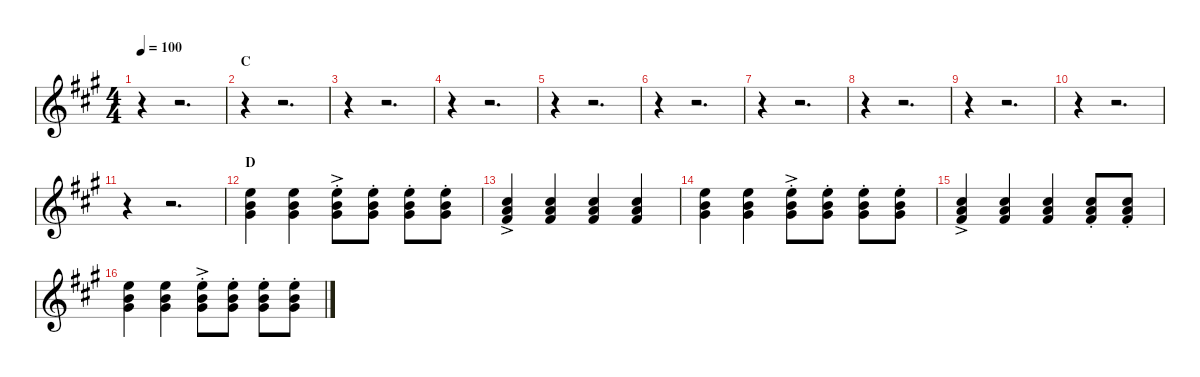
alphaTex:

\defaultSystemsLayout 4
\hideDynamics
\bracketExtendMode nobrackets
\singleTrackTrackNamePolicy hidden
\multiTrackTrackNamePolicy hidden
\otherSystemsTrackNameOrientation horizontal
\track ("Right hand" "pno.") {instrument acousticgrandpiano}
\staff {score}
\tuning (Gb7 Ab5 E5 B4 C3 E3 Bb1)
\ts (4 4)
\tempo 100
\clef g2
\ks a
r.4{dy f beam Down} r.2{d beam Down} |
\section ("" "C")
r.4{beam Down} r.2{d beam Down} |
r.4{beam Down} r.2{d beam Down} |
r.4{beam Down} r.2{d beam Down} |
r.4{beam Down} r.2{d beam Down} |
r.4{beam Down} r.2{d beam Down} |
r.4{beam Down} r.2{d beam Down} |
r.4{beam Down} r.2{d beam Down} |
r.4{beam Down} r.2{d beam Down} |
r.4{beam Down} r.2{d beam Down} |
r.4{beam Down} r.2{d beam Down} |
\section ("" "D")
(0.3{acc forcenatural} 0.4{acc forcenatural} 16.6{acc #}).4{beam Down} (0.3{acc forcenatural} 0.4{acc forcenatural} 16.6{acc #}).4{beam Down} (0.3{st acc forcenatural} 0.4{ac st acc forcenatural} 16.6{st acc #}).8{beam Down} (0.3{st acc forcenatural} 0.4{st acc forcenatural} 16.6{st acc #}).8{beam Down} (0.3{st acc forcenatural} 0.4{st acc forcenatural} 16.6{st acc #}).8{beam Down} (0.3{st acc forcenatural} 0.4{st acc forcenatural} 16.6{st acc #}).8{beam Down} |
(2.4{ac acc #} 18.5{acc #} 17.6{acc forcenatural}).4{beam Up} (2.4{acc #} 18.5{acc #} 17.6{acc forcenatural}).4{beam Up} (2.4{acc #} 18.5{acc #} 17.6{acc forcenatural}).4{dy mp beam Up} (2.4{acc #} 18.5{acc #} 17.6{acc forcenatural}).4{dy f beam Up} |
(0.3{acc forcenatural} 0.4{acc forcenatural} 16.6{acc #}).4{beam Down} (0.3{acc forcenatural} 0.4{acc forcenatural} 16.6{acc #}).4{beam Down} (0.3{st acc forcenatural} 0.4{ac st acc forcenatural} 16.6{st acc #}).8{beam Down} (0.3{st acc forcenatural} 0.4{st acc forcenatural} 16.6{st acc #}).8{beam Down} (0.3{st acc forcenatural} 0.4{st acc forcenatural} 16.6{st acc #}).8{beam Down} (0.3{st acc forcenatural} 0.4{st acc forcenatural} 16.6{st acc #}).8{beam Down} |
(2.4{ac acc #} 18.5{acc #} 17.6{acc forcenatural}).4{beam Up} (2.4{acc #} 18.5{acc #} 17.6{acc forcenatural}).4{beam Up} (2.4{acc #} 18.5{acc #} 17.6{acc forcenatural}).4{dy mp beam Up} (2.4{st acc #} 18.5{st acc #} 17.6{st acc forcenatural}).8{dy f beam Up} (2.4{st acc #} 18.5{st acc #} 17.6{st acc forcenatural}).8{beam Up} |
(0.3{acc forcenatural} 0.4{acc forcenatural} 16.6{acc #}).4{beam Down} (0.3{acc forcenatural} 0.4{acc forcenatural} 16.6{acc #}).4{beam Down} (0.3{st acc forcenatural} 0.4{ac st acc forcenatural} 16.6{st acc #}).8{beam Down} (0.3{st acc forcenatural} 0.4{st acc forcenatural} 16.6{st acc #}).8{beam Down} (0.3{st acc forcenatural} 0.4{st acc forcenatural} 16.6{st acc #}).8{beam Down} (0.3{st acc forcenatural} 0.4{st acc forcenatural} 16.6{st acc #}).8{beam Down}
